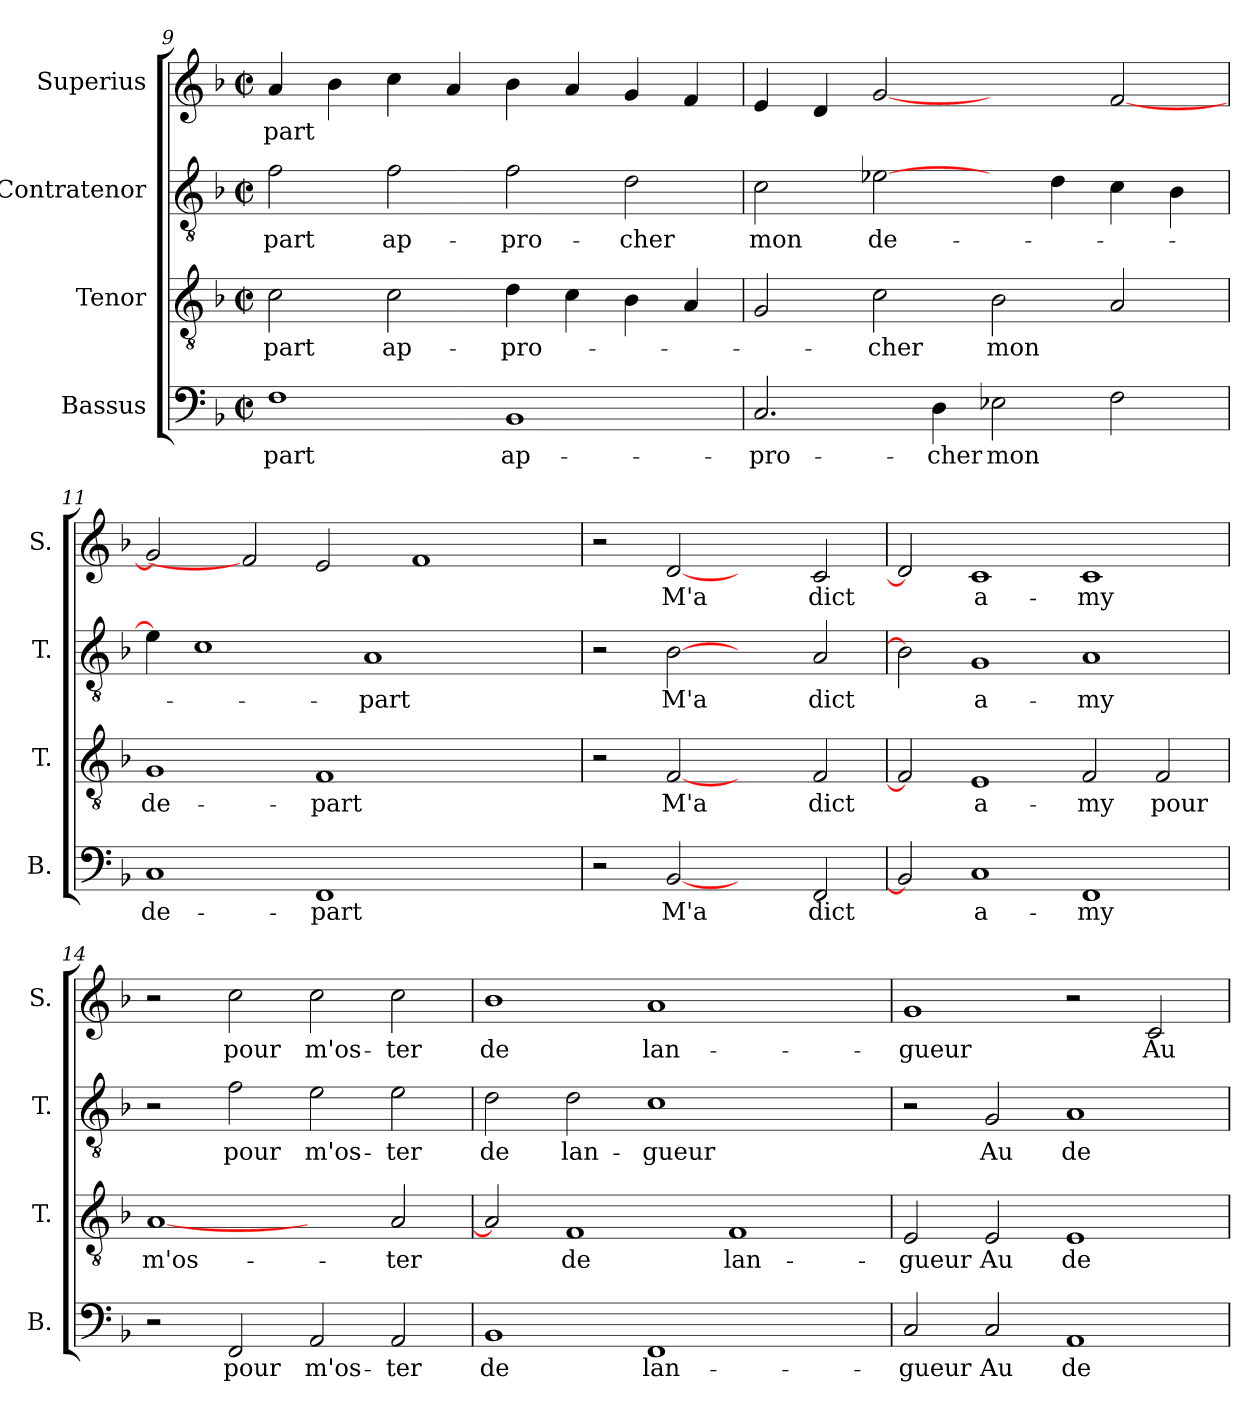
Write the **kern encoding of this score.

**kern	**text	**kern	**text	**kern	**text	**kern	**text
*part4	*part4	*part3	*part3	*part2	*part2	*part1	*part1
*staff4	*staff4	*staff3	*staff3	*staff2	*staff2	*staff1	*staff1
*I"Bassus	*	*I"Tenor	*	*I"Contratenor	*	*I"Superius	*
*I'B.	*	*I'T.	*	*I'T.	*	*I'S.	*
*clefF4	*	*clefGv2	*	*clefGv2	*	*clefG2	*
*k[b-]	*	*k[b-]	*	*k[b-]	*	*k[b-]	*
*F:	*	*F:	*	*F:	*	*F:	*
*M2/2	*	*M2/2	*	*M2/2	*	*M2/2	*
*met(c|)	*	*met(c|)	*	*met(c|)	*	*met(c|)	*
=9	=9	=9	=9	=9	=9	=9	=9
1F\	-part	2c\	-part	2f\	-part	4a/	-part
.	.	.	.	.	.	4b-\	.
.	.	2c\	ap-	2f\	ap-	4cc\	.
.	.	.	.	.	.	4a/	.
1BB-/	ap-	4d\	-pro-	2f\	-pro-	4b-\	.
.	.	4c\	.	.	.	4a/	.
.	.	4B-\	.	2d\	-cher	4g/	.
.	.	4A/	.	.	.	4f/	.
=10	=10	=10	=10	=10	=10	=10	=10
2.C/	-pro-	2G/	.	2c\	mon	4e/	.
.	.	.	.	.	.	4d/	.
.	.	2c\	-cher	[2e-X\	de-	[2g/	.
4D\	-cher	.	.	.	.	.	.
2E-X\	mon	2B-\	mon	4ryy	.	2ryy	.
.	.	.	.	4d\	.	.	.
2F\	.	2A/	.	4c\	.	[2f/	.
.	.	.	.	4B-\	.	.	.
!!LO:LB:g=z
=11	=11	=11	=11	=11	=11	=11	=11
1C/	de-	1G/	de-	4e-\]	.	2g/]	.
.	.	.	.	1c\	.	.	.
.	.	.	.	.	.	2f/]	.
1FF/	-part	1F/	-part	.	.	2e/	.
.	.	.	.	1A/	-part	.	.
.	.	.	.	.	.	1f/	.
2ryy	.	2ryy	.	.	.	.	.
.	.	.	.	4ryy	.	.	.
=12	=12	=12	=12	=12	=12	=12	=12
2r	.	2r	.	2r	.	2r	.
[2BB-/	M'a	[2F/	M'a	[2B-\	M'a	[2d/	M'a
2ryy	.	2ryy	.	2ryy	.	2ryy	.
2FF/	dict	2F/	dict	2A/	dict	2c/	dict
=13	=13	=13	=13	=13	=13	=13	=13
2BB-/]	.	2F/]	.	2B-\]	.	2d/]	.
1C/	a-	1E/	a-	1G/	a-	1c/	a-
1FF/	-my	2F/	-my	1A/	-my	1c/	-my
.	.	2F/	pour	.	.	.	.
=14	=14	=14	=14	=14	=14	=14	=14
2r	.	[1A/	m'os-	2r	.	2r	.
2FF/	pour	.	.	2f\	pour	2cc\	pour
2AA/	m'os-	2ryy	.	2e\	m'os-	2cc\	m'os-
2AA/	-ter	2A/	-ter	2e\	-ter	2cc\	-ter
=15	=15	=15	=15	=15	=15	=15	=15
1BB-/	de	2A/]	.	2d\	de	1b-\	de
.	.	1F/	de	2d\	lan-	.	.
1FF/	lan-	.	.	1c\	-gueur	1a/	lan-
.	.	1F/	lan-	.	.	.	.
2ryy	.	.	.	2ryy	.	2ryy	.
=16	=16	=16	=16	=16	=16	=16	=16
2C/	-gueur	2E/	-gueur	2r	.	1g/	-gueur
2C/	Au	2E/	Au	2G/	Au	.	.
1AA/	de-	1E/	de-	1A/	de-	2r	.
.	.	.	.	.	.	2c/	Au
=	=	=	=	=	=	=	=
*-	*-	*-	*-	*-	*-	*-	*-
